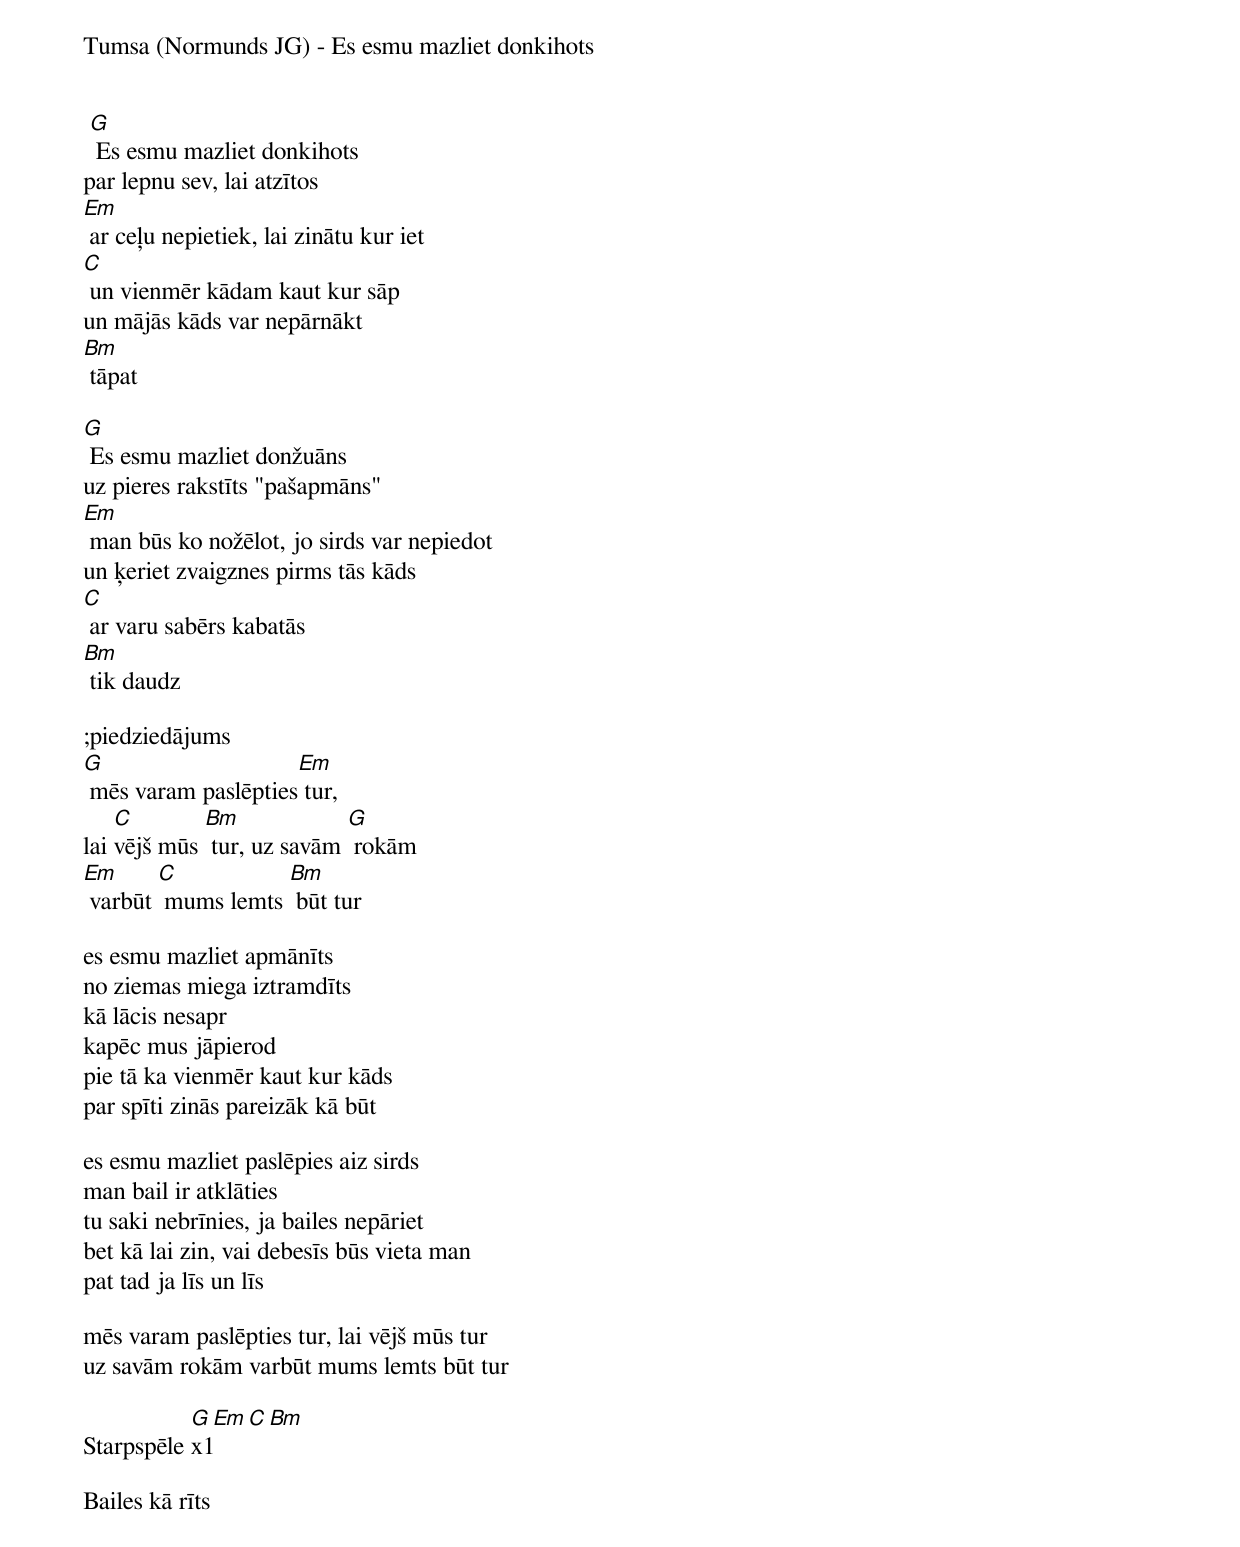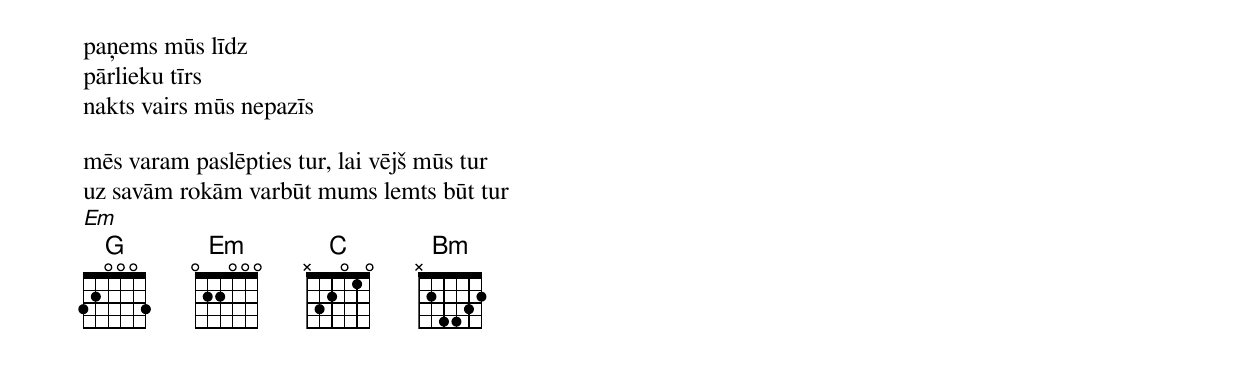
Tumsa (Normunds JG) - Es esmu mazliet donkihots


 [G] Es esmu mazliet donkihots
par lepnu sev, lai atzītos
[Em] ar ceļu nepietiek, lai zinātu kur iet
[C] un vienmēr kādam kaut kur sāp
un mājās kāds var nepārnākt
[Bm] tāpat

[G] Es esmu mazliet donžuāns
uz pieres rakstīts "pašapmāns"
[Em] man būs ko nožēlot, jo sirds var nepiedot
un ķeriet zvaigznes pirms tās kāds
[C] ar varu sabērs kabatās
[Bm] tik daudz

;piedziedājums
[G] mēs varam paslēpties[Em] tur,
lai [C]vējš mūs [Bm] tur, uz savām [G] rokām
[Em] varbūt [C] mums lemts [Bm] būt tur

es esmu mazliet apmānīts
no ziemas miega iztramdīts
kā lācis nesapr
kapēc mus jāpierod
pie tā ka vienmēr kaut kur kāds
par spīti zinās pareizāk kā būt

es esmu mazliet paslēpies aiz sirds
man bail ir atklāties
tu saki nebrīnies, ja bailes nepāriet
bet kā lai zin, vai debesīs būs vieta man
pat tad ja līs un līs

mēs varam paslēpties tur, lai vējš mūs tur
uz savām rokām varbūt mums lemts būt tur

Starpspēle [G Em C Bm]x1

Bailes kā rīts
paņems mūs līdz
pārlieku tīrs
nakts vairs mūs nepazīs

mēs varam paslēpties tur, lai vējš mūs tur
uz savām rokām varbūt mums lemts būt tur
[Em]
